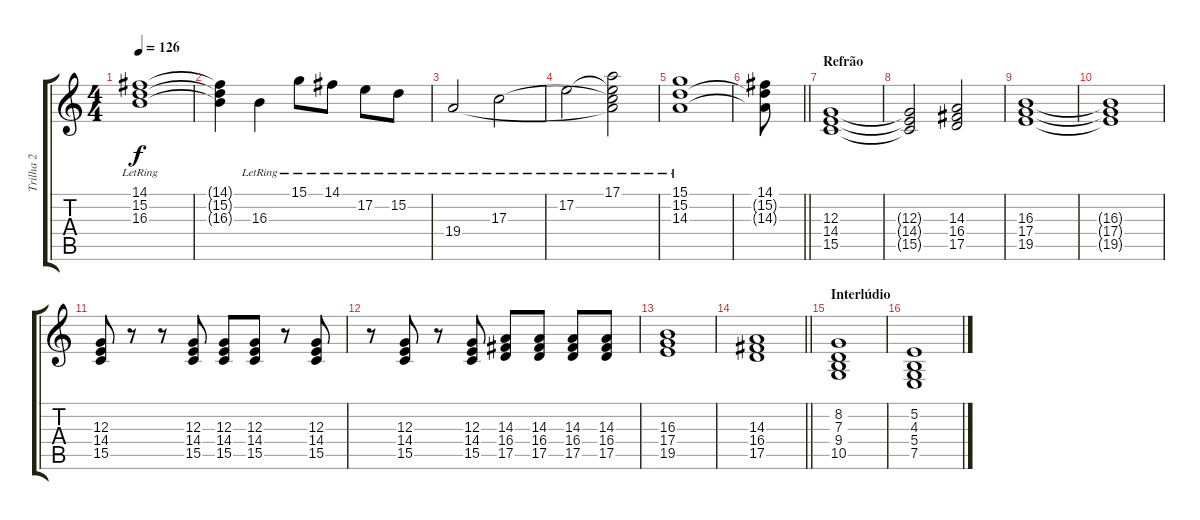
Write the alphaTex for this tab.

\track ("Trilha 2" "Trilha 2") {instrument stringensemble1}
\staff {score tabs}
\tuning (E4 B3 G3 D3 A2 E2) {hide}
\ts (4 4)
\tempo 126
\clef g2
\ks c
(14.1{lr} 15.2{lr} 16.3{lr}).1{dy f} |
(14.1{t} 15.2{t} 16.3{t}).4 16.3{lr}.4 15.1{lr}.8 14.1{lr}.8 17.2{lr}.8 15.2{lr}.8 |
19.4{lr}.2 17.3{lr}.2 |
17.2{lr}.2 (17.1{lr} 17.2{t} 17.3{t} 19.4{t}).2 |
(15.1{lr} 15.2{lr} 14.3{lr}).1 |
\barLineRight lightlight
(14.1 15.2{t} 14.3{t}).8 |
\section ("" "Refrão")
(12.3 14.4 15.5).1 |
(12.3{t} 14.4{t} 15.5{t}).2 (14.3 16.4 17.5).2 |
(16.3 17.4 19.5).1 |
(16.3{t} 17.4{t} 19.5{t}).1 |
(12.3 14.4 15.5).8 r.8 r.8 (12.3 14.4 15.5).8 (12.3 14.4 15.5).8 (12.3 14.4 15.5).8 r.8 (12.3 14.4 15.5).8 |
r.8 (12.3 14.4 15.5).8 r.8 (12.3 14.4 15.5).8 (14.3 16.4 17.5).8 (14.3 16.4 17.5).8 (14.3 16.4 17.5).8 (14.3 16.4 17.5).8 |
(16.3 17.4 19.5).1 |
\barLineRight lightlight
(14.3 16.4 17.5).1 |
\section ("" "Interlúdio")
(8.2 7.3 9.4 10.5).1{instrument churchorgan} |
(5.2 4.3 5.4 7.5).1
